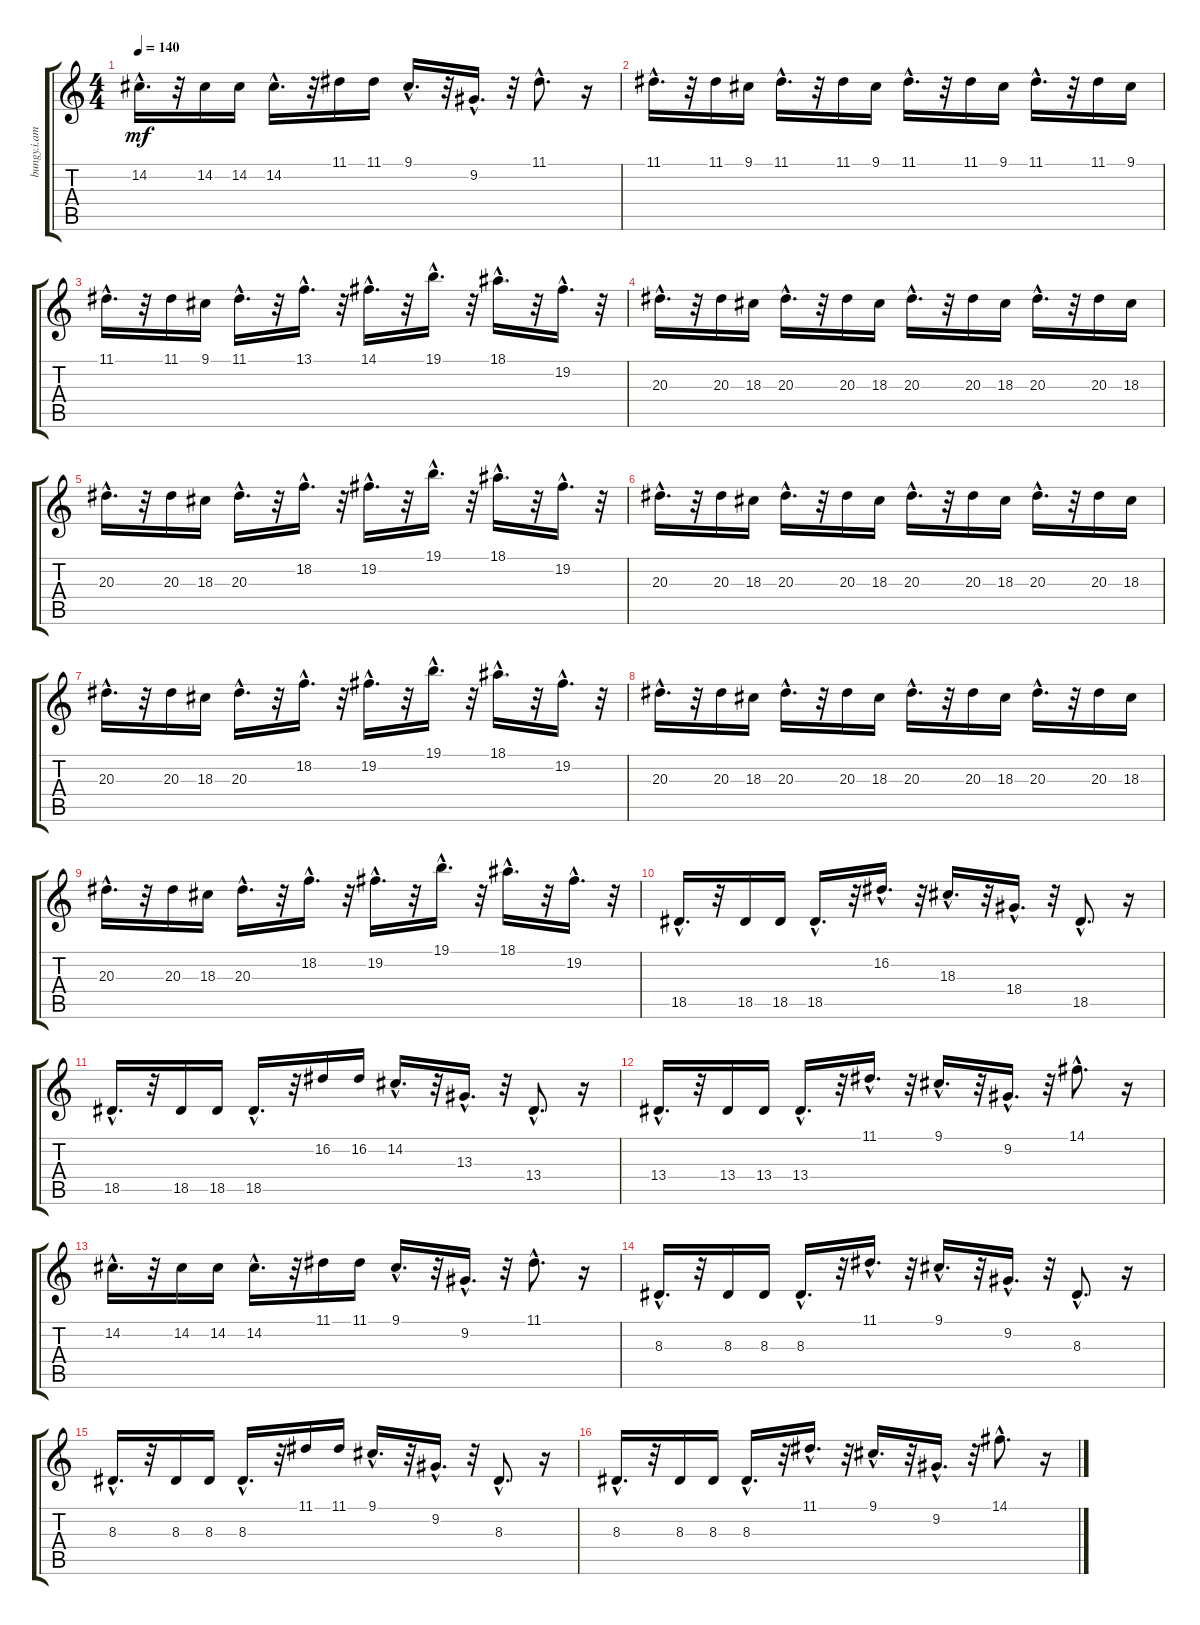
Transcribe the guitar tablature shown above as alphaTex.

\track ("bungy.i.am" "bungy.i.am") {instrument musicbox}
\staff {score tabs}
\tuning (E4 B3 G3 D3 A2 E2) {hide}
\ts (4 4)
\tempo 140
\clef g2
\ks c
14.2{hac}.16{d dy mf} r.32 14.2.16 14.2.16 14.2{hac}.16{d} r.32 11.1.16 11.1.16 9.1{hac}.16{d} r.32 9.2{hac}.16{d} r.32 11.1{hac}.8{d} r.16 |
11.1{hac}.16{d} r.32 11.1.16 9.1.16 11.1{hac}.16{d} r.32 11.1.16 9.1.16 11.1{hac}.16{d} r.32 11.1.16 9.1.16 11.1{hac}.16{d} r.32 11.1.16 9.1.16 |
11.1{hac}.16{d} r.32 11.1.16 9.1.16 11.1{hac}.16{d} r.32 13.1{hac}.16{d} r.32 14.1{hac}.16{d} r.32 19.1{hac}.16{d} r.32 18.1{hac}.16{d} r.32 19.2{hac}.16{d} r.32 |
20.3{hac}.16{d} r.32 20.3.16 18.3.16 20.3{hac}.16{d} r.32 20.3.16 18.3.16 20.3{hac}.16{d} r.32 20.3.16 18.3.16 20.3{hac}.16{d} r.32 20.3.16 18.3.16 |
20.3{hac}.16{d} r.32 20.3.16 18.3.16 20.3{hac}.16{d} r.32 18.2{hac}.16{d} r.32 19.2{hac}.16{d} r.32 19.1{hac}.16{d} r.32 18.1{hac}.16{d} r.32 19.2{hac}.16{d} r.32 |
20.3{hac}.16{d} r.32 20.3.16 18.3.16 20.3{hac}.16{d} r.32 20.3.16 18.3.16 20.3{hac}.16{d} r.32 20.3.16 18.3.16 20.3{hac}.16{d} r.32 20.3.16 18.3.16 |
20.3{hac}.16{d} r.32 20.3.16 18.3.16 20.3{hac}.16{d} r.32 18.2{hac}.16{d} r.32 19.2{hac}.16{d} r.32 19.1{hac}.16{d} r.32 18.1{hac}.16{d} r.32 19.2{hac}.16{d} r.32 |
20.3{hac}.16{d} r.32 20.3.16 18.3.16 20.3{hac}.16{d} r.32 20.3.16 18.3.16 20.3{hac}.16{d} r.32 20.3.16 18.3.16 20.3{hac}.16{d} r.32 20.3.16 18.3.16 |
20.3{hac}.16{d} r.32 20.3.16 18.3.16 20.3{hac}.16{d} r.32 18.2{hac}.16{d} r.32 19.2{hac}.16{d} r.32 19.1{hac}.16{d} r.32 18.1{hac}.16{d} r.32 19.2{hac}.16{d} r.32 |
18.5{hac}.16{d} r.32 18.5.16 18.5.16 18.5{hac}.16{d} r.32 16.2{hac}.16{d} r.32 18.3{hac}.16{d} r.32 18.4{hac}.16{d} r.32 18.5{hac}.8{d} r.16 |
18.5{hac}.16{d} r.32 18.5.16 18.5.16 18.5{hac}.16{d} r.32 16.2.16 16.2.16 14.2{hac}.16{d} r.32 13.3{hac}.16{d} r.32 13.4{hac}.8{d} r.16 |
13.4{hac}.16{d} r.32 13.4.16 13.4.16 13.4{hac}.16{d} r.32 11.1{hac}.16{d} r.32 9.1{hac}.16{d} r.32 9.2{hac}.16{d} r.32 14.1{hac}.8{d} r.16 |
14.2{hac}.16{d} r.32 14.2.16 14.2.16 14.2{hac}.16{d} r.32 11.1.16 11.1.16 9.1{hac}.16{d} r.32 9.2{hac}.16{d} r.32 11.1{hac}.8{d} r.16 |
8.3{hac}.16{d} r.32 8.3.16 8.3.16 8.3{hac}.16{d} r.32 11.1{hac}.16{d} r.32 9.1{hac}.16{d} r.32 9.2{hac}.16{d} r.32 8.3{hac}.8{d} r.16 |
8.3{hac}.16{d} r.32 8.3.16 8.3.16 8.3{hac}.16{d} r.32 11.1.16 11.1.16 9.1{hac}.16{d} r.32 9.2{hac}.16{d} r.32 8.3{hac}.8{d} r.16 |
8.3{hac}.16{d} r.32 8.3.16 8.3.16 8.3{hac}.16{d} r.32 11.1{hac}.16{d} r.32 9.1{hac}.16{d} r.32 9.2{hac}.16{d} r.32 14.1{hac}.8{d} r.16
